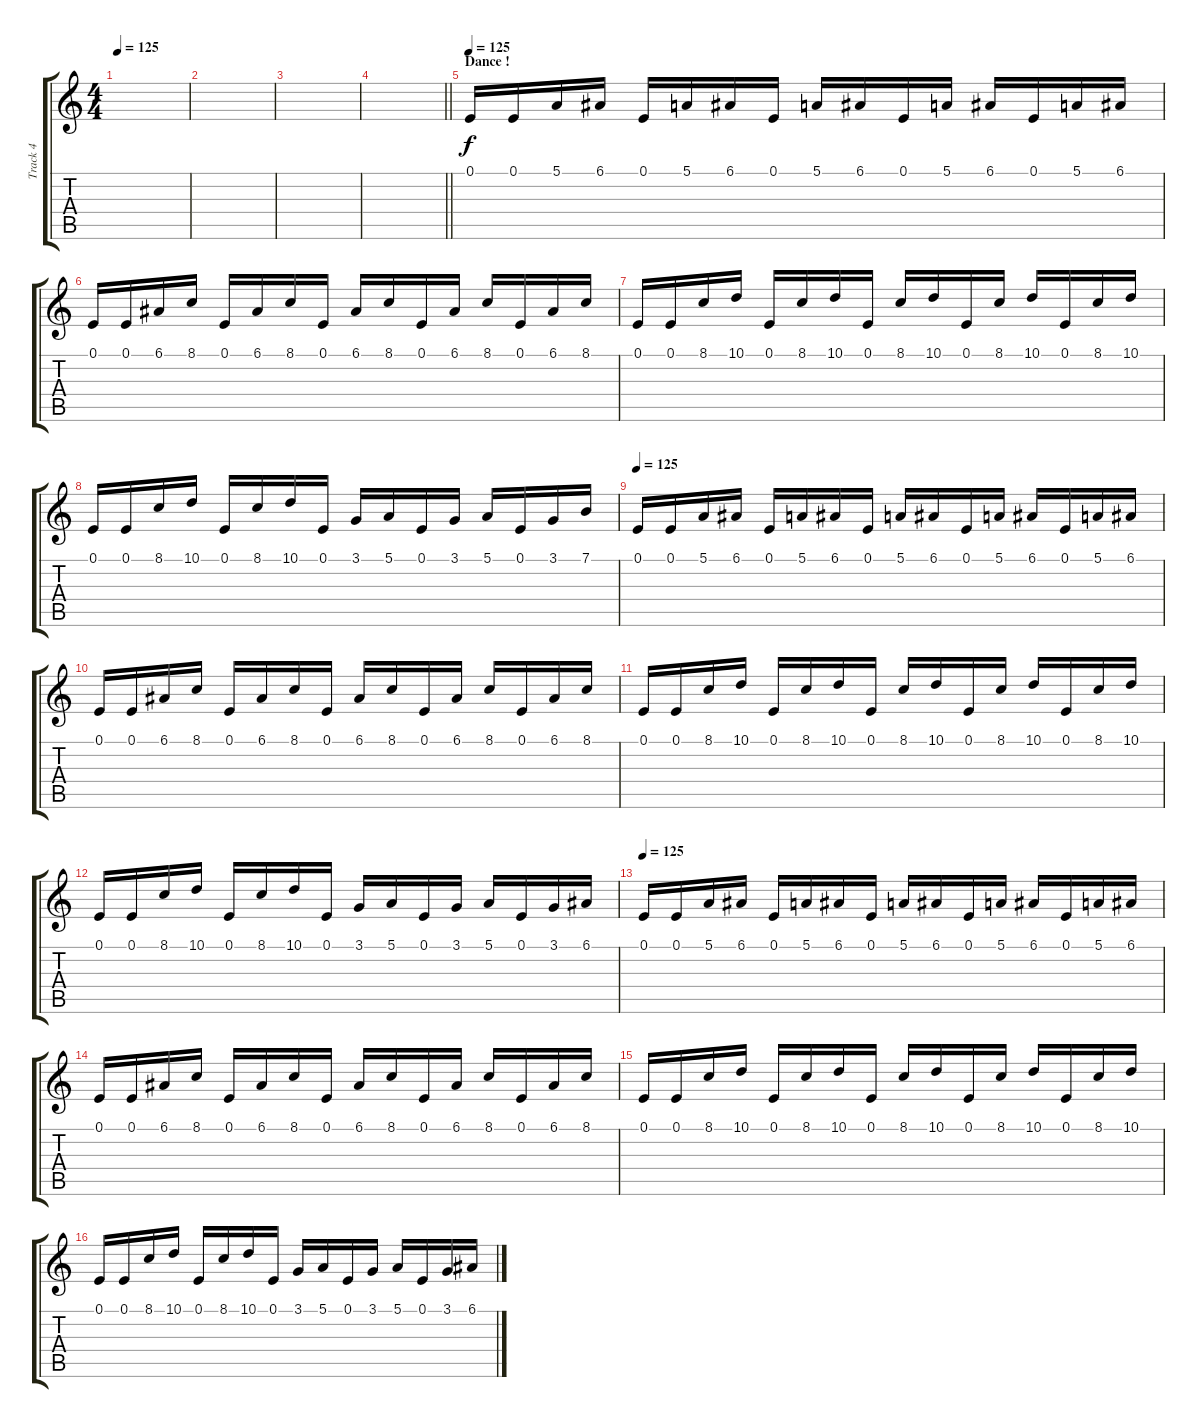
\track ("Track 4" "Track 4") {instrument pad7halo}
\staff {score tabs}
\tuning (E4 B3 G3 D3 A2 E2) {hide}
\ts (4 4)
\tempo 125
\clef g2
\ks c
|
|
|
\barLineRight lightlight
|
\section ("" "Dance !")
\tempo 125
0.1.16 0.1.16 5.1.16 6.1.16 0.1.16 5.1.16 6.1.16 0.1.16 5.1.16 6.1.16 0.1.16 5.1.16 6.1.16 0.1.16 5.1.16 6.1.16 |
0.1.16 0.1.16 6.1.16 8.1.16 0.1.16 6.1.16 8.1.16 0.1.16 6.1.16 8.1.16 0.1.16 6.1.16 8.1.16 0.1.16 6.1.16 8.1.16 |
0.1.16 0.1.16 8.1.16 10.1.16 0.1.16 8.1.16 10.1.16 0.1.16 8.1.16 10.1.16 0.1.16 8.1.16 10.1.16 0.1.16 8.1.16 10.1.16 |
0.1.16 0.1.16 8.1.16 10.1.16 0.1.16 8.1.16 10.1.16 0.1.16 3.1.16 5.1.16 0.1.16 3.1.16 5.1.16 0.1.16 3.1.16 7.1.16 |
\tempo 125
0.1.16 0.1.16 5.1.16 6.1.16 0.1.16 5.1.16 6.1.16 0.1.16 5.1.16 6.1.16 0.1.16 5.1.16 6.1.16 0.1.16 5.1.16 6.1.16 |
0.1.16 0.1.16 6.1.16 8.1.16 0.1.16 6.1.16 8.1.16 0.1.16 6.1.16 8.1.16 0.1.16 6.1.16 8.1.16 0.1.16 6.1.16 8.1.16 |
0.1.16 0.1.16 8.1.16 10.1.16 0.1.16 8.1.16 10.1.16 0.1.16 8.1.16 10.1.16 0.1.16 8.1.16 10.1.16 0.1.16 8.1.16 10.1.16 |
0.1.16 0.1.16 8.1.16 10.1.16 0.1.16 8.1.16 10.1.16 0.1.16 3.1.16 5.1.16 0.1.16 3.1.16 5.1.16 0.1.16 3.1.16 6.1.16 |
\tempo 125
0.1.16 0.1.16 5.1.16 6.1.16 0.1.16 5.1.16 6.1.16 0.1.16 5.1.16 6.1.16 0.1.16 5.1.16 6.1.16 0.1.16 5.1.16 6.1.16 |
0.1.16 0.1.16 6.1.16 8.1.16 0.1.16 6.1.16 8.1.16 0.1.16 6.1.16 8.1.16 0.1.16 6.1.16 8.1.16 0.1.16 6.1.16 8.1.16 |
0.1.16 0.1.16 8.1.16 10.1.16 0.1.16 8.1.16 10.1.16 0.1.16 8.1.16 10.1.16 0.1.16 8.1.16 10.1.16 0.1.16 8.1.16 10.1.16 |
0.1.16 0.1.16 8.1.16 10.1.16 0.1.16 8.1.16 10.1.16 0.1.16 3.1.16 5.1.16 0.1.16 3.1.16 5.1.16 0.1.16 3.1.16 6.1.16
